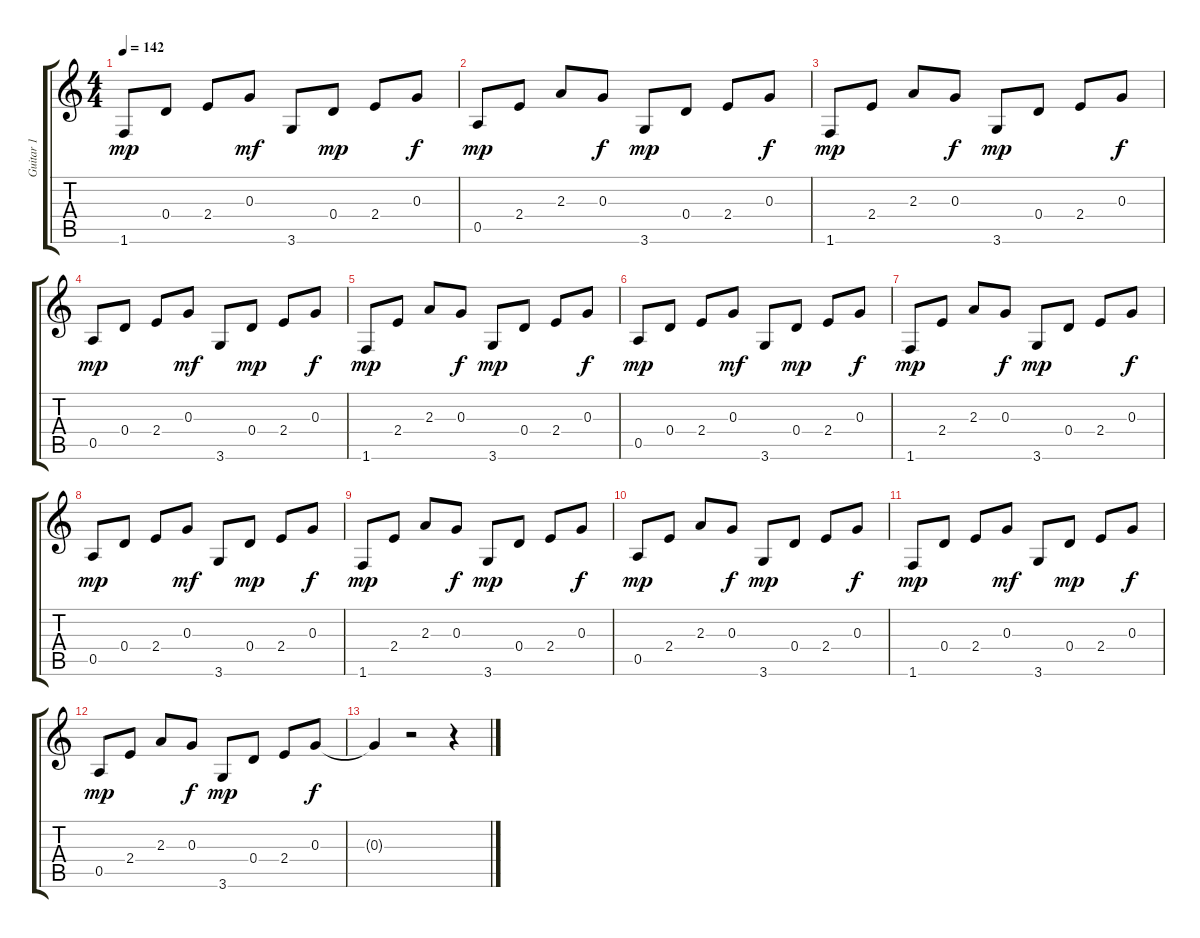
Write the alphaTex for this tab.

\track ("Guitar 1" "Guitar 1") {instrument electricguitarclean}
\staff {score tabs}
\tuning (E4 B3 G3 D3 A2 E2) {hide}
\ts (4 4)
\tempo 142
\clef g2
\ks c
1.6.8{dy mp} 0.4.8 2.4.8 0.3.8{dy mf} 3.6.8 0.4.8{dy mp} 2.4.8 0.3.8{dy f} |
0.5.8{dy mp} 2.4.8 2.3.8 0.3.8{dy f} 3.6.8{dy mp} 0.4.8 2.4.8 0.3.8{dy f} |
1.6.8{dy mp volume 14} 2.4.8{volume 14} 2.3.8{volume 14} 0.3.8{dy f volume 14} 3.6.8{dy mp volume 14} 0.4.8{volume 14} 2.4.8{volume 14} 0.3.8{dy f volume 13} |
0.5.8{dy mp volume 13} 0.4.8{volume 13} 2.4.8{volume 13} 0.3.8{dy mf volume 13} 3.6.8{volume 12} 0.4.8{dy mp volume 12} 2.4.8{volume 12} 0.3.8{dy f volume 12} |
1.6.8{dy mp volume 12} 2.4.8{volume 12} 2.3.8{volume 11} 0.3.8{dy f volume 11} 3.6.8{dy mp volume 11} 0.4.8{volume 11} 2.4.8{volume 11} 0.3.8{dy f volume 10} |
0.5.8{dy mp volume 10} 0.4.8{volume 10} 2.4.8{volume 10} 0.3.8{dy mf volume 10} 3.6.8{volume 10} 0.4.8{dy mp volume 9} 2.4.8{volume 9} 0.3.8{dy f volume 9} |
1.6.8{dy mp volume 9} 2.4.8{volume 9} 2.3.8{volume 8} 0.3.8{dy f volume 8} 3.6.8{dy mp volume 8} 0.4.8{volume 8} 2.4.8{volume 8} 0.3.8{dy f volume 8} |
0.5.8{dy mp volume 7} 0.4.8{volume 7} 2.4.8{volume 7} 0.3.8{dy mf volume 7} 3.6.8{volume 7} 0.4.8{dy mp volume 6} 2.4.8{volume 6} 0.3.8{dy f volume 6} |
1.6.8{dy mp volume 6} 2.4.8{volume 6} 2.3.8{volume 6} 0.3.8{dy f volume 5} 3.6.8{dy mp volume 5} 0.4.8{volume 5} 2.4.8{volume 5} 0.3.8{dy f volume 5} |
0.5.8{dy mp volume 4} 2.4.8{volume 4} 2.3.8{volume 4} 0.3.8{dy f volume 4} 3.6.8{dy mp volume 4} 0.4.8{volume 4} 2.4.8{volume 3} 0.3.8{dy f volume 3} |
1.6.8{dy mp volume 3} 0.4.8{volume 3} 2.4.8{volume 3} 0.3.8{dy mf volume 2} 3.6.8{volume 2} 0.4.8{dy mp volume 2} 2.4.8{volume 2} 0.3.8{dy f volume 2} |
0.5.8{dy mp volume 2} 2.4.8{volume 1} 2.3.8{volume 1} 0.3.8{dy f volume 1} 3.6.8{dy mp volume 1} 0.4.8{volume 1} 2.4.8{volume 0} 0.3.8{dy f volume 0} |
0.3{t}.4 r.2 r.4
